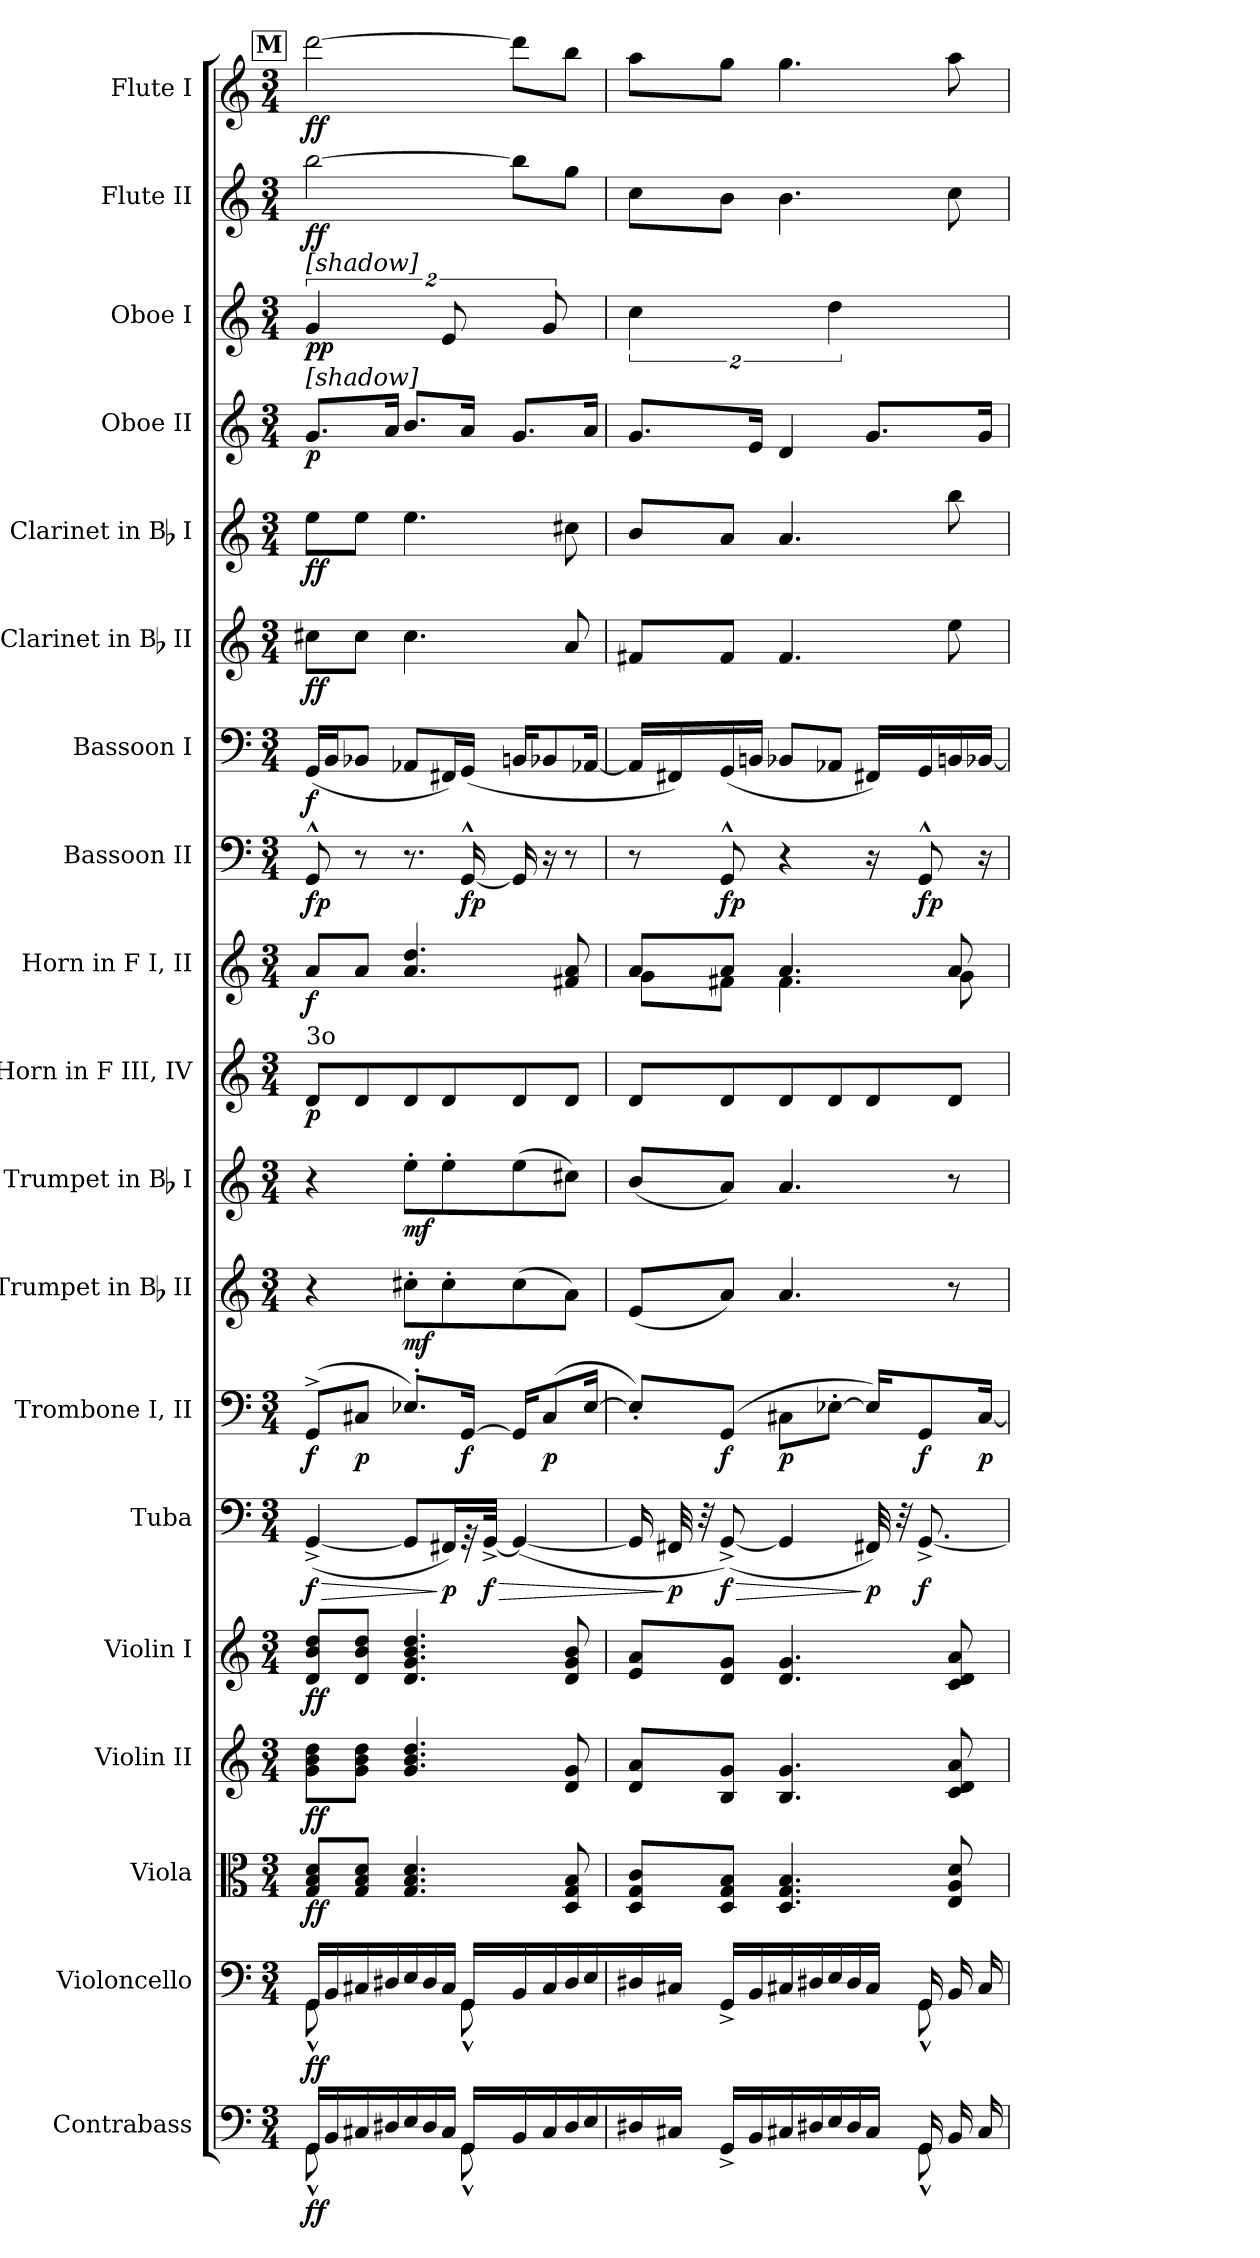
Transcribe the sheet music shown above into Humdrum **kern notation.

**kern	**dynam	**kern	**dynam	**kern	**dynam	**kern	**dynam	**kern	**dynam	**kern	**dynam	**kern	**dynam	**kern	**dynam	**kern	**dynam	**kern	**dynam	**kern	**dynam	**kern	**dynam	**kern	**dynam	**kern	**dynam	**kern	**dynam	**kern	**dynam	**kern	**dynam	**kern	**dynam	**kern	**dynam
*part19	*part19	*part18	*part18	*part17	*part17	*part16	*part16	*part15	*part15	*part14	*part14	*part13	*part13	*part12	*part12	*part11	*part11	*part10	*part10	*part9	*part9	*part8	*part8	*part7	*part7	*part6	*part6	*part5	*part5	*part4	*part4	*part3	*part3	*part2	*part2	*part1	*part1
*staff19	*staff19	*staff18	*staff18	*staff17	*staff17	*staff16	*staff16	*staff15	*staff15	*staff14	*staff14	*staff13	*staff13	*staff12	*staff12	*staff11	*staff11	*staff10	*staff10	*staff9	*staff9	*staff8	*staff8	*staff7	*staff7	*staff6	*staff6	*staff5	*staff5	*staff4	*staff4	*staff3	*staff3	*staff2	*staff2	*staff1	*staff1
*I"Contrabass	*	*I"Violoncello	*	*I"Viola	*	*I"Violin II	*	*I"Violin I	*	*I"Tuba	*	*I"Trombone I, II	*	*I"Trumpet in Bb II	*	*I"Trumpet in Bb I	*	*I"Horn in F III, IV	*	*I"Horn in F I, II	*	*I"Bassoon II	*	*I"Bassoon I	*	*I"Clarinet in Bb II	*	*I"Clarinet in Bb I	*	*I"Oboe II	*	*I"Oboe I	*	*I"Flute II	*	*I"Flute I	*
*I'Cb.	*	*I'Vc.	*	*I'Vla.	*	*I'Vln. II	*	*I'Vln. I	*	*I'Tba.	*	*I'Tbn.	*	*I'Tpt.	*	*I'Tpt.	*	*I'Hn.	*	*I'Hn.	*	*I'Bsn.	*	*I'Bsn.	*	*I'Cl.	*	*I'Cl.	*	*I'Ob.	*	*I'Ob.	*	*I'Fl.	*	*I'Fl.	*
!!LO:PB:g=z
*clefF4	*	*clefF4	*	*clefC3	*	*clefG2	*	*clefG2	*	*clefF4	*	*clefF4	*	*clefG2	*	*clefG2	*	*clefG2	*	*clefG2	*	*clefF4	*	*clefF4	*	*clefG2	*	*clefG2	*	*clefG2	*	*clefG2	*	*clefG2	*	*clefG2	*
*ITrd7c12	*	*	*	*	*	*	*	*	*	*	*	*	*	*ITrd1c2	*	*ITrd1c2	*	*ITrd4c7	*	*ITrd4c7	*	*	*	*	*	*ITrd1c2	*	*ITrd1c2	*	*	*	*	*	*	*	*	*
*k[]	*	*k[]	*	*k[]	*	*k[]	*	*k[]	*	*k[]	*	*k[]	*	*k[b-e-]	*	*k[b-e-]	*	*k[b-]	*	*k[b-]	*	*k[]	*	*k[]	*	*k[b-e-]	*	*k[b-e-]	*	*k[]	*	*k[]	*	*k[]	*	*k[]	*
*M3/4	*	*M3/4	*	*M3/4	*	*M3/4	*	*M3/4	*	*M3/4	*	*M3/4	*	*M3/4	*	*M3/4	*	*M3/4	*	*M3/4	*	*M3/4	*	*M3/4	*	*M3/4	*	*M3/4	*	*M3/4	*	*M3/4	*	*M3/4	*	*M3/4	*
!!LO:REH:place=s1:B:color=#000000:enc=box:fs=9.9988:t=M
=165	=165	=165	=165	=165	=165	=165	=165	=165	=165	=165	=165	=165	=165	=165	=165	=165	=165	=165	=165	=165	=165	=165	=165	=165	=165	=165	=165	=165	=165	=165	=165	=165	=165	=165	=165	=165	=165
*^	*	*^	*	*	*	*	*	*	*	*	*	*	*	*	*	*	*	*	*	*	*	*	*	*	*	*	*	*	*	*	*	*	*	*	*	*	*
!	!	!	!	!	!	!	!	!	!	!	!	!	!	!	!	!	!	!	!	!	!	!	!	!	!	!	!	!	!	!	!	!	!	!LO:TX:t=[shadow]	!	!	!	!	!
!	!	!	!	!	!	!	!	!	!	!	!	!	!	!	!	!	!	!	!	!	!	!	!	!	!	!	!	!	!	!	!	!LO:TX:t=[shadow]	!	!	!	!	!	!	!
!	!	!	!	!	!	!	!	!	!	!	!	!	!	!	!	!	!	!	!	!LO:TX:a:t=3o	!	!	!	!	!	!	!	!	!	!	!	!	!	!	!	!	!	!	!
!	!	!	!	!	!	!	!	!	!	!	!	!	!	!LO:TX:a:t=one only	!	!	!	!	!	!	!	!	!	!	!	!	!	!	!	!	!	!	!	!	!	!	!	!	!
!	!	!	!	!	!	!	!	!	!	!	!	!	!LO:HP:b	!	!	!	!	!	!	!	!	!	!	!	!	!	!	!	!	!	!	!	!	!	!	!	!	!	!
*	*	*	*	*	*	*	*	*	*	*	*	*	*	*^	*	*	*	*	*	*	*	*^	*	*	*	*	*	*	*	*	*	*	*	*	*	*	*	*^	*
*	*	*	*	*	*	*	*	*	*	*	*	*	*	*	*	*	*	*	*	*	*	*	*	*	*	*	*	*	*	*	*	*	*	*	*	*	*	*	*	*	*^	*
16GGGi/LL	8GGG^^i\	ff	16GGi/LL	8GG^^i\	ff	8Gi/ 8Bi 8diL	ff	8gi\ 8bi 8ddiL	ff	8di/ 8bi 8ddiL	ff	([<4GG^i/	> f	(8GG^i/L	2.ryy	f	4r	.	4r	.	8Gi/L	p	8di/L	8ryy	f	8GG^^i/	fp	(16GGi/LL	f	8bni\L	ff	8ddi\L	ff	8.gi/L	p	8%3gi/	pp	[>2bbi\	ff	[>2dddi\	16ryy	8ryy	ff
16BBBi/	.	.	16BBi/	.	.	.	.	.	.	.	.	.	.	.	.	.	.	.	.	.	.	.	.	.	.	.	.	16BBi/J	.	.	.	.	.	.	.	.	.	.	.	.	32ryy	.	.
.	.	.	.	.	.	.	.	.	.	.	.	.	.	.	.	.	.	.	.	.	.	.	.	.	.	.	.	.	.	.	.	.	.	.	.	.	.	.	.	.	64ryy	.	.
.	.	.	.	.	.	.	.	.	.	.	.	.	.	.	.	.	.	.	.	.	.	.	.	.	.	.	.	.	.	.	.	.	.	.	.	.	.	.	.	.	256ryy	.	.
*	*	*	*	*	*	*	*	*	*	*	*	*	*	*	*	*	*	*	*	*	*	*	*	*	*	*	*	*	*	*	*	*	*	*	*	*	*	*	*	*MM120	*	*	*
.	.	.	.	.	.	.	.	.	.	.	.	.	.	.	.	.	.	.	.	.	.	.	.	.	.	.	.	.	.	.	.	.	.	.	.	.	.	.	.	.	2ryy	.	.
*	*	*	*	*	*	*	*	*	*	*	*	*	*	*	*	*	*	*	*	*	*	*	*	*	*	*	*	*	*	*	*	*	*	*	*	*	*	*	*	*MM114	*	*	*
16CC#Xi/	8ryy	.	16C#Xi/	8ryy	.	8Gi/ 8Bi 8diJ	.	8gi\ 8bi 8ddiJ	.	8di/ 8bi 8ddiJ	.	.	.	8C#Xi/J	.	p	.	.	.	.	8Gi/	.	8di/J	8ryy	.	8r	.	8BB-Xi/J	.	8bi\J	.	8ddi\J	.	.	.	.	.	.	.	.	.	2ryy	.
16DD#Xi/	.	.	16D#Xi/	.	.	.	.	.	.	.	.	.	.	.	.	.	.	.	.	.	.	.	.	.	.	.	.	.	.	.	.	.	.	16ai/Jk	.	.	.	.	.	.	.	.	.
16EEi/	8.ryy	.	16Ei/	8.ryy	.	4.Gi/ 4.Bi 4.di	.	4.gi/ 4.bi 4.ddi	.	4.di/ 4.gi 4.bi 4.ddi	.	8GGi/L]	.	8.E-X'i/L)	.	.	8bn'i\L	mf	8dd'i\L	mf	8Gi/	.	4.di/ 4.gi	2ryy	.	8.r	.	8AA-Xi/L	.	4.bi\	.	4.ddi\	.	8.bi/L	.	.	.	.	.	.	.	.	.
16DD#i/	.	.	16D#i/	.	.	.	.	.	.	.	.	.	.	.	.	.	.	.	.	.	.	.	.	.	.	.	.	.	.	.	.	.	.	.	.	.	.	.	.	.	.	.	.
16CC#i/JJ	.	.	16C#i/JJ	.	.	.	.	.	.	.	.	16FF#Xi/L)	] p	.	.	.	8b'i\	.	8dd'i\	.	8Gi/	.	.	.	.	.	.	16FF#Xi/L)	.	.	.	.	.	.	.	16%3ei/	.	.	.	.	.	.	.
16GGGi/LL	8GGG^^i\	.	16GGi/LL	8GG^^i\	.	.	.	.	.	.	.	32r	.	[<16GGi/Jk	.	f	.	.	.	.	.	.	.	.	.	[<16GG^^i/	fp	(16GGi/JJ	.	.	.	.	.	16ai/Jk	.	.	.	.	.	.	.	.	.
!	!	!	!	!	!	!	!	!	!	!	!	!	!LO:HP:b	!	!	!	!	!	!	!	!	!	!	!	!	!	!	!	!	!	!	!	!	!	!	!	!	!	!	!	!	!	!
.	.	.	.	.	.	.	.	.	.	.	.	[<32GG^i/JJk	> f	.	.	.	.	.	.	.	.	.	.	.	.	.	.	.	.	.	.	.	.	.	.	.	.	.	.	.	.	.	.
16BBBi/	.	.	16BBi/	.	.	.	.	.	.	.	.	(4GGi/_<	.	16GGi/KL]	.	.	(8bi\	.	(8ddi\	.	8Gi/	.	.	.	.	16GGi/]	.	16BBni/KL	.	.	.	.	.	8.gi/L	.	.	.	8bbi\L]	.	8dddi\L]	.	.	.
16CC#i/	16ryy	.	16C#i/	16ryy	.	.	.	.	.	.	.	.	.	(8C#i/	.	p	.	.	.	.	.	.	.	.	.	16r	.	8BB-Xi/	.	.	.	.	.	.	.	16%3gi/	.	.	.	.	.	.	.
.	.	.	.	.	.	.	.	.	.	.	.	.	.	.	.	.	.	.	.	.	.	.	.	.	.	.	.	.	.	.	.	.	.	.	.	.	.	.	.	.	8ryy	.	.
16DD#i/	8ryy	.	16D#i/	8ryy	.	8Di/ 8Gi 8Bi	.	8di/ 8gi	.	8di/ 8gi 8bi	.	.	.	.	.	.	8gi\J)	.	8bni\J)	.	8Gi/J	.	8Bni/ 8di	.	.	8r	.	.	.	8gi/	.	8bni\	.	.	.	.	.	8ggi\J	.	8bbi\J	.	8ryy	.
16EEi/	.	.	16Ei/	.	.	.	.	.	.	.	.	.	.	[<16E-i/Jk	.	.	.	.	.	.	.	.	.	.	.	.	.	[<16AA-Xi/Jk	.	.	.	.	.	16ai/Jk	.	.	.	.	.	.	.	.	.
.	.	.	.	.	.	.	.	.	.	.	.	.	.	.	.	.	.	.	.	.	.	.	.	.	.	.	.	.	.	.	.	.	.	.	.	.	.	.	.	.	128.ryy	.	.
*	*	*	*	*	*	*	*	*	*	*	*	*	*	*v	*v	*	*	*	*	*	*	*	*	*	*	*	*	*	*	*	*	*	*	*	*	*	*	*	*	*v	*v	*v	*
=166	=166	=166	=166	=166	=166	=166	=166	=166	=166	=166	=166	=166	=166	=166	=166	=166	=166	=166	=166	=166	=166	=166	=166	=166	=166	=166	=166	=166	=166	=166	=166	=166	=166	=166	=166	=166	=166	=166	=166	=166
16DD#Xi/	8ryy	.	16D#Xi/	8ryy	.	8Di/ 8Gi 8ciL	.	8di/ 8aiL	.	8ei/ 8aiL	.	16GGi/LL]	.	8E-'i/L])	.	(8di/L	.	(8ai/L	.	8Gi/L	.	8di/L	8ci\L	.	8r	.	16AA-i/LL]	.	8eni/L	.	8ai/L	.	8.gi/L	.	8%3cci\	.	8cci\L	.	8aai\L	.
16CC#Xi/JJ	.	.	16C#Xi/JJ	.	.	.	.	.	.	.	.	32FF#Xi/L	] p	.	.	.	.	.	.	.	.	.	.	.	.	.	16FF#Xi/)	.	.	.	.	.	.	.	.	.	.	.	.	.
.	.	.	.	.	.	.	.	.	.	.	.	32r	.	.	.	.	.	.	.	.	.	.	.	.	.	.	.	.	.	.	.	.	.	.	.	.	.	.	.	.
!	!	!	!	!	!	!	!	!	!	!	!	!	!LO:HP:b	!	!	!	!	!	!	!	!	!	!	!	!	!	!	!	!	!	!	!	!	!	!	!	!	!	!	!
16GGG^i/LL	8ryy	.	16GG^i/LL	8ryy	.	8Di/ 8Gi 8BiJ	.	8Bi/ 8giJ	.	8di/ 8giJ	.	([<8GG^i/J)	> f	(8GGi/J	f	8gi/J)	.	8gi/J)	.	8Gi/	.	8di/J	8Bni\J	.	8GG^^i/	fp	(16GGi/	.	8ei/J	.	8gi/J	.	.	.	.	.	8bi\J	.	8ggi\J	.
16BBBi/	.	.	16BBi/	.	.	.	.	.	.	.	.	.	.	.	.	.	.	.	.	.	.	.	.	.	.	.	16BBni/JJ	.	.	.	.	.	16ei/Jk	.	.	.	.	.	.	.
16CC#Xi/	4ryy	.	16C#Xi/	4ryy	.	4.Di/ 4.Gi 4.Bi	.	4.Bi/ 4.gi	.	4.di/ 4.gi	.	4GGi/]	.	8C#Xi\L	p	4.gi/	.	4.gi/	.	8Gi/	.	4.di/	4.Bi\	.	4r	.	8BB-Xi/L	.	4.ei/	.	4.gi/	.	4di/	.	.	.	4.bi\	.	4.ggi\	.
16DD#Xi/	.	.	16D#Xi/	.	.	.	.	.	.	.	.	.	.	.	.	.	.	.	.	.	.	.	.	.	.	.	.	.	.	.	.	.	.	.	.	.	.	.	.	.
16EEi/	.	.	16Ei/	.	.	.	.	.	.	.	.	.	.	[>8E-X'i\J	.	.	.	.	.	8Gi/	.	.	.	.	.	.	8AA-Xi/J	.	.	.	.	.	.	.	8%3ddi\	.	.	.	.	.
16DD#i/	.	.	16D#i/	.	.	.	.	.	.	.	.	.	.	.	.	.	.	.	.	.	.	.	.	.	.	.	.	.	.	.	.	.	.	.	.	.	.	.	.	.
16CC#i/JJ	16ryy	.	16C#i/JJ	16ryy	.	.	.	.	.	.	.	32FF#Xi/LLL)	] p	16E-i/KL])	.	.	.	.	.	8Gi/	.	.	.	.	16r	.	16FF#Xi/LL)	.	.	.	.	.	8.gi/L	.	.	.	.	.	.	.
.	.	.	.	.	.	.	.	.	.	.	.	32r	.	.	.	.	.	.	.	.	.	.	.	.	.	.	.	.	.	.	.	.	.	.	.	.	.	.	.	.
16GGGi/LL	8GGG^^i\	.	16GGi/LL	8GG^^i\	.	.	.	.	.	.	.	[<8.GG^i/J	f	8GGi/	f	.	.	.	.	.	.	.	.	.	8GG^^i/	fp	16GGi/	.	.	.	.	.	.	.	.	.	.	.	.	.
16BBBi/	.	.	16BBi/	.	.	8Ei/ 8Ai 8di	.	8ci/ 8di 8ai	.	8ci/ 8di 8ai	.	.	.	.	.	8r	.	8r	.	8Gi/J	.	8di/	8ci\	.	.	.	16BBni/	.	8ddi\	.	8aai\	.	.	.	.	.	8cci\	.	8aai\	.
16CC#i/	16ryy	.	16C#i/	16ryy	.	.	.	.	.	.	.	.	.	[<16C#i/Jk	p	.	.	.	.	.	.	.	.	.	16r	.	[<16BB-Xi/JJ	.	.	.	.	.	16gi/Jk	.	.	.	.	.	.	.
*v	*v	*	*	*	*	*	*	*	*	*	*	*	*	*	*	*	*	*	*	*	*	*v	*v	*	*	*	*	*	*	*	*	*	*	*	*	*	*	*	*	*
*	*	*v	*v	*	*	*	*	*	*	*	*	*	*	*	*	*	*	*	*	*	*	*	*	*	*	*	*	*	*	*	*	*	*	*	*	*	*	*
=	=	=	=	=	=	=	=	=	=	=	=	=	=	=	=	=	=	=	=	=	=	=	=	=	=	=	=	=	=	=	=	=	=	=	=	=	=
*-	*-	*-	*-	*-	*-	*-	*-	*-	*-	*-	*-	*-	*-	*-	*-	*-	*-	*-	*-	*-	*-	*-	*-	*-	*-	*-	*-	*-	*-	*-	*-	*-	*-	*-	*-	*-	*-
